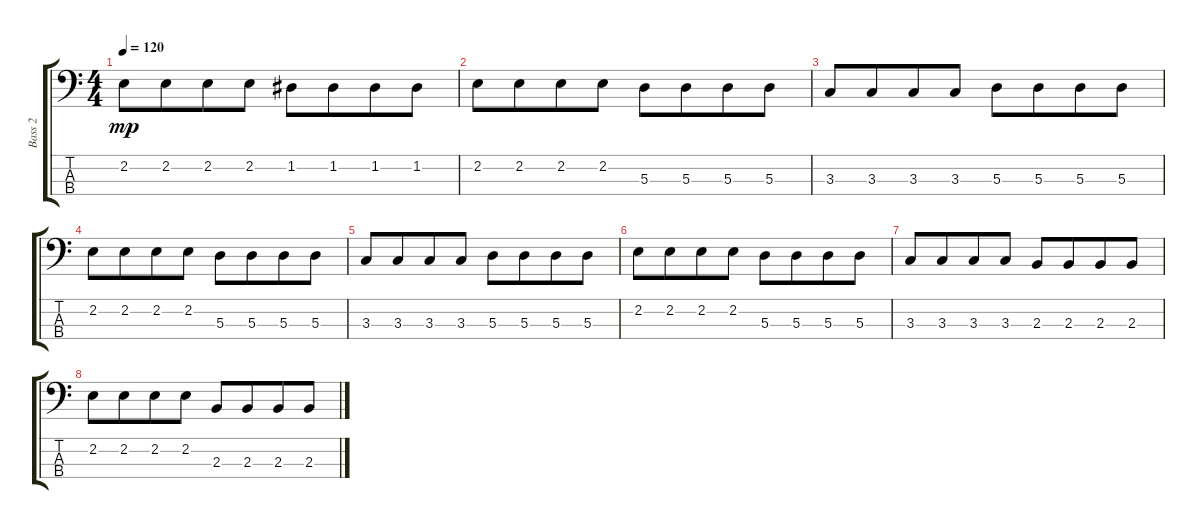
\track ("Bass 2" "Bass 2") {instrument electricbassfinger}
\staff {score tabs}
\tuning (G2 D2 A1 E1) {hide}
\ts (4 4)
\tempo 120
\clef f4
\ks c
2.2.8{dy mp} 2.2.8{beam merge} 2.2.8 2.2.8 1.2.8 1.2.8{beam merge} 1.2.8 1.2.8 |
2.2.8 2.2.8{beam merge} 2.2.8 2.2.8 5.3.8 5.3.8{beam merge} 5.3.8 5.3.8 |
3.3.8 3.3.8{beam merge} 3.3.8 3.3.8 5.3.8 5.3.8{beam merge} 5.3.8 5.3.8 |
2.2.8 2.2.8{beam merge} 2.2.8 2.2.8 5.3.8 5.3.8{beam merge} 5.3.8 5.3.8 |
3.3.8 3.3.8{beam merge} 3.3.8 3.3.8 5.3.8 5.3.8{beam merge} 5.3.8 5.3.8 |
2.2.8 2.2.8{beam merge} 2.2.8 2.2.8 5.3.8 5.3.8{beam merge} 5.3.8 5.3.8 |
3.3.8 3.3.8{beam merge} 3.3.8 3.3.8 2.3.8 2.3.8{beam merge} 2.3.8 2.3.8 |
2.2.8 2.2.8{beam merge} 2.2.8 2.2.8 2.3.8 2.3.8{beam merge} 2.3.8 2.3.8
